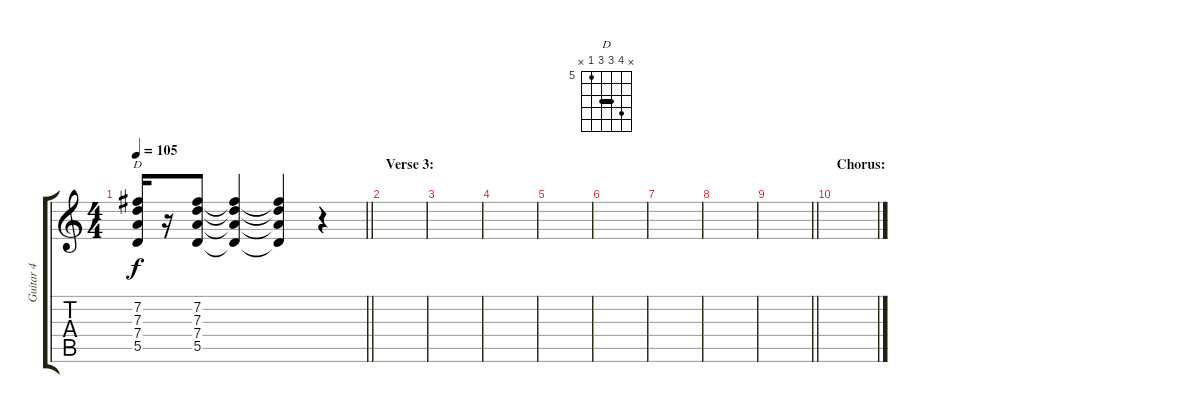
\track ("Guitar 4" "Guitar 4") {instrument acousticguitarsteel}
\staff {score tabs}
\tuning (E4 B3 G3 D3 A2 E2) {hide}
\chord ("D" x 8 7 7 5 x) {firstfret 5 barre 7}
\ts (4 4)
\tempo 105
\clef g2
\barLineRight lightlight
\ks c
(7.2 7.3 7.4 5.5).16{ch "D" dy f} r.16 (7.2 7.3 7.4 5.5).8 (7.2{t} 7.3{t} 7.4{t} 5.5{t}).4 (7.2{t} 7.3{t} 7.4{t} 5.5{t}).4 r.4 |
\section ("" "Verse 3:")
|
|
|
|
|
|
|
\barLineRight lightlight
|
\section ("" "Chorus:")
